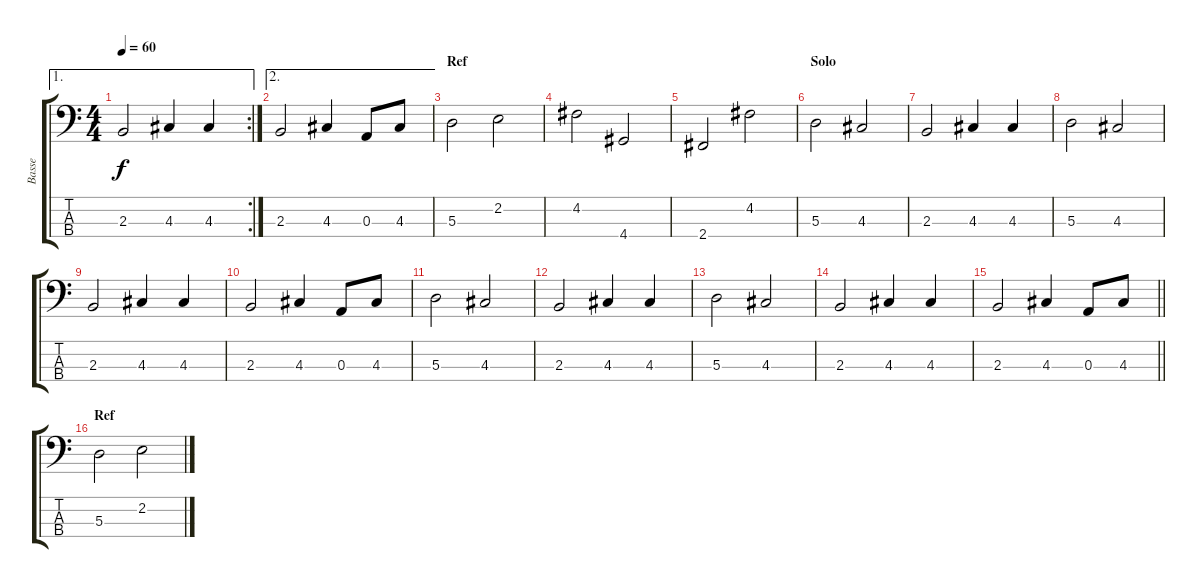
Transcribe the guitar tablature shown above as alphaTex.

\track ("Basse" "Basse") {instrument electricbassfinger}
\staff {score tabs}
\tuning (G2 D2 A1 E1) {hide}
\ae 1
\rc 2
\ts (4 4)
\tempo 60
\clef f4
\ks c
2.3.2{dy f} 4.3.4 4.3.4 |
\ae 2
2.3.2 4.3.4 0.3.8 4.3.8 |
\section ("" "Ref")
5.3.2 2.2.2 |
4.2.2 4.4.2 |
2.4.2 4.2.2 |
\section ("" "Solo")
5.3.2 4.3.2 |
2.3.2 4.3.4 4.3.4 |
5.3.2 4.3.2 |
2.3.2 4.3.4 4.3.4 |
2.3.2 4.3.4 0.3.8 4.3.8 |
5.3.2 4.3.2 |
2.3.2 4.3.4 4.3.4 |
5.3.2 4.3.2 |
2.3.2 4.3.4 4.3.4 |
\barLineRight lightlight
2.3.2 4.3.4 0.3.8 4.3.8 |
\section ("" "Ref")
5.3.2 2.2.2
